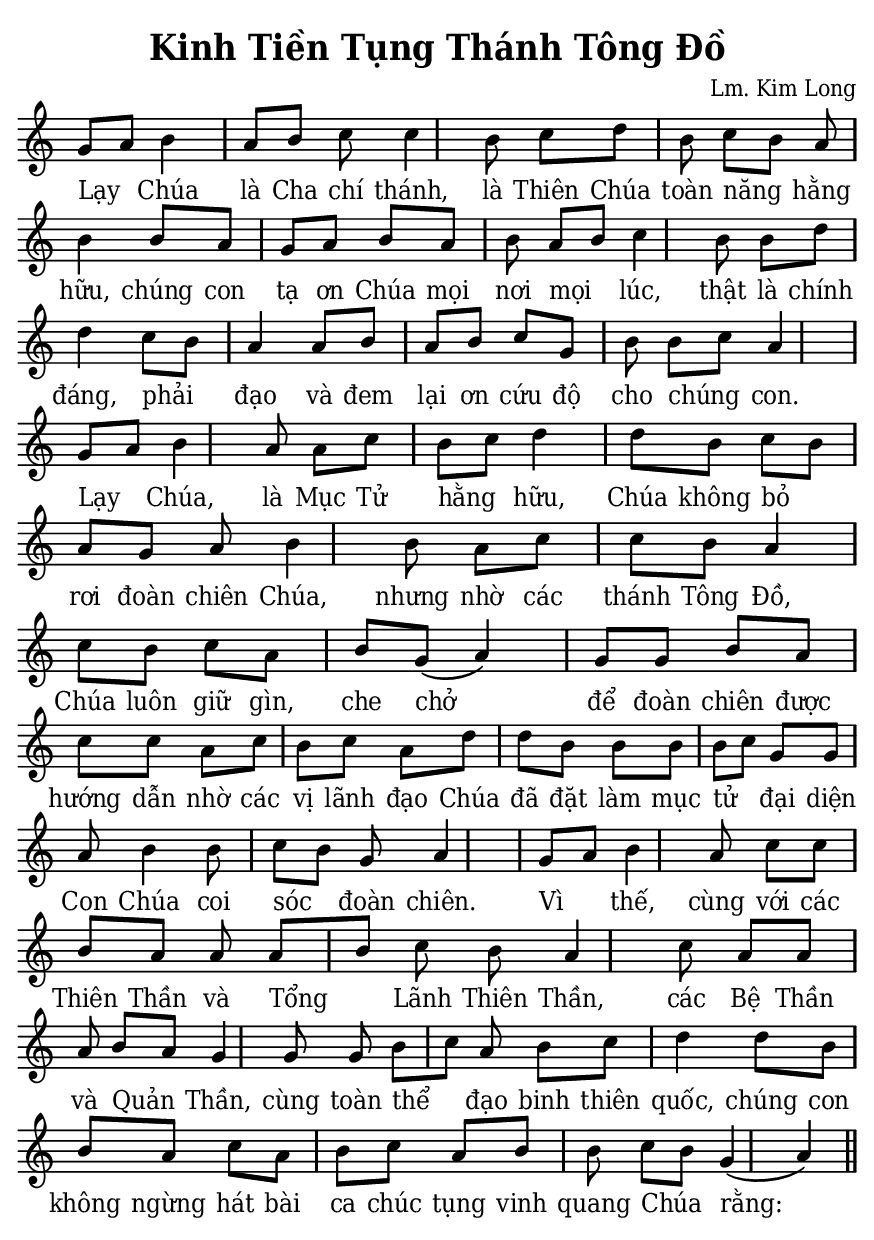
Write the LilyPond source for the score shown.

% Cài đặt chung\
\version "2.22.1"
\include "english.ly"
\include "gregorian.ly"

\header {
  title = "Kinh Tiền Tụng Thánh Tông Đồ"
  composer = "Lm. Kim Long"
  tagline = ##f
}

% Nhạc phiên khúc
nhacPhienKhucSop = \relative c'' {
  g8 \hide ([a]) b4 a8 b c c4 b8 c d b c \hide ([b]) a b4
  b8 a g a b a b a \hide ([b]) c4 b8 b d d4 c8 \hide ([b]) a4
  a8 b a b c g b b \hide ([c]) a4 \bar "|" g8 \hide ([a]) b4 a8 a c b \hide ([c])
  d4 d8 b c \hide ([b]) a g a b4 b8 a c c b a4
  c8 b c a b g (a4) g8 g b a c c a c
  b c a d d b b b b \hide ([c]) g g a b4 b8
  c \hide ([b]) g a4 \bar "|" g8 \hide ([a]) b4 a8 c c b a a a \hide ([b]) c b
  a4 c8 a a a b \hide ([a]) g4 g8 g b \hide ([c]) a b c d4
  d8 b b a c a b c a b b c \hide ([b]) g4 (a) \bar "||"
}

% Lời phiên khúc
loiPhienKhucSop = \lyrics {
  Lạy Chúa là Cha chí thánh, là Thiên Chúa toàn năng hằng hữu,
  chúng con tạ ơn Chúa mọi nơi mọi lúc, thật là chính đáng,
  phải đạo và đem lại ơn cứu độ cho chúng con.
  Lạy Chúa, là Mục Tử hằng hữu, Chúa không bỏ rơi đoàn chiên Chúa,
  nhưng nhờ các thánh Tông Đồ, Chúa luôn giữ gìn, che chở
  để đoàn chiên được hướng dẫn nhờ các vị lãnh đạo Chúa đã đặt làm mục tử
  đại diện Con Chúa coi sóc đoàn chiên.
  Vì thế, cùng với các Thiên Thần và Tổng Lãnh Thiên Thần,
  các Bệ Thần và Quản Thần, cùng toàn thể đạo binh thiên quốc,
  chúng con không ngừng hát bài ca chúc tụng vinh quang Chúa rằng:
}

% Dàn trang
\paper {
  #(set-paper-size "a5")
  top-margin = 3\mm
  bottom-margin = 3\mm
  left-margin = 3\mm
  right-margin = 3\mm
  #(define fonts
	 (make-pango-font-tree "Deja Vu Serif Condensed"
	 		       "Deja Vu Serif Condensed"
			       "Deja Vu Serif Condensed"
			       (/ 20 20)))
  print-page-number = ##f
  page-count = 1
}

TongNhip = {
  \key c \major \time 2/4
  \set Timing.beamExceptions = #'()
  \set Timing.baseMoment = #(ly:make-moment 1/4)
}

\score {
  \new ChoirStaff <<
    \new Staff \with {
      \remove "Time_signature_engraver"
    }
    <<
      \new Voice = "beSop" {
        \clef treble \TongNhip \nhacPhienKhucSop
      }
      \new Lyrics \lyricsto beSop \loiPhienKhucSop
    >>
  >>
  \layout {
    \override Staff.TimeSignature.transparent = ##t
    \override Lyrics.LyricSpace.minimum-distance = #1
    \override Score.BarNumber.break-visibility = ##(#f #f #f)
    \override Score.SpacingSpanner.uniform-stretching = ##t
    \override Score.SpacingSpanner.packed-spacing = ##f
    \set Score.defaultBarType = ""
    \set Score.barAlways = ##t
    ragged-last = ##f
  } 
}
